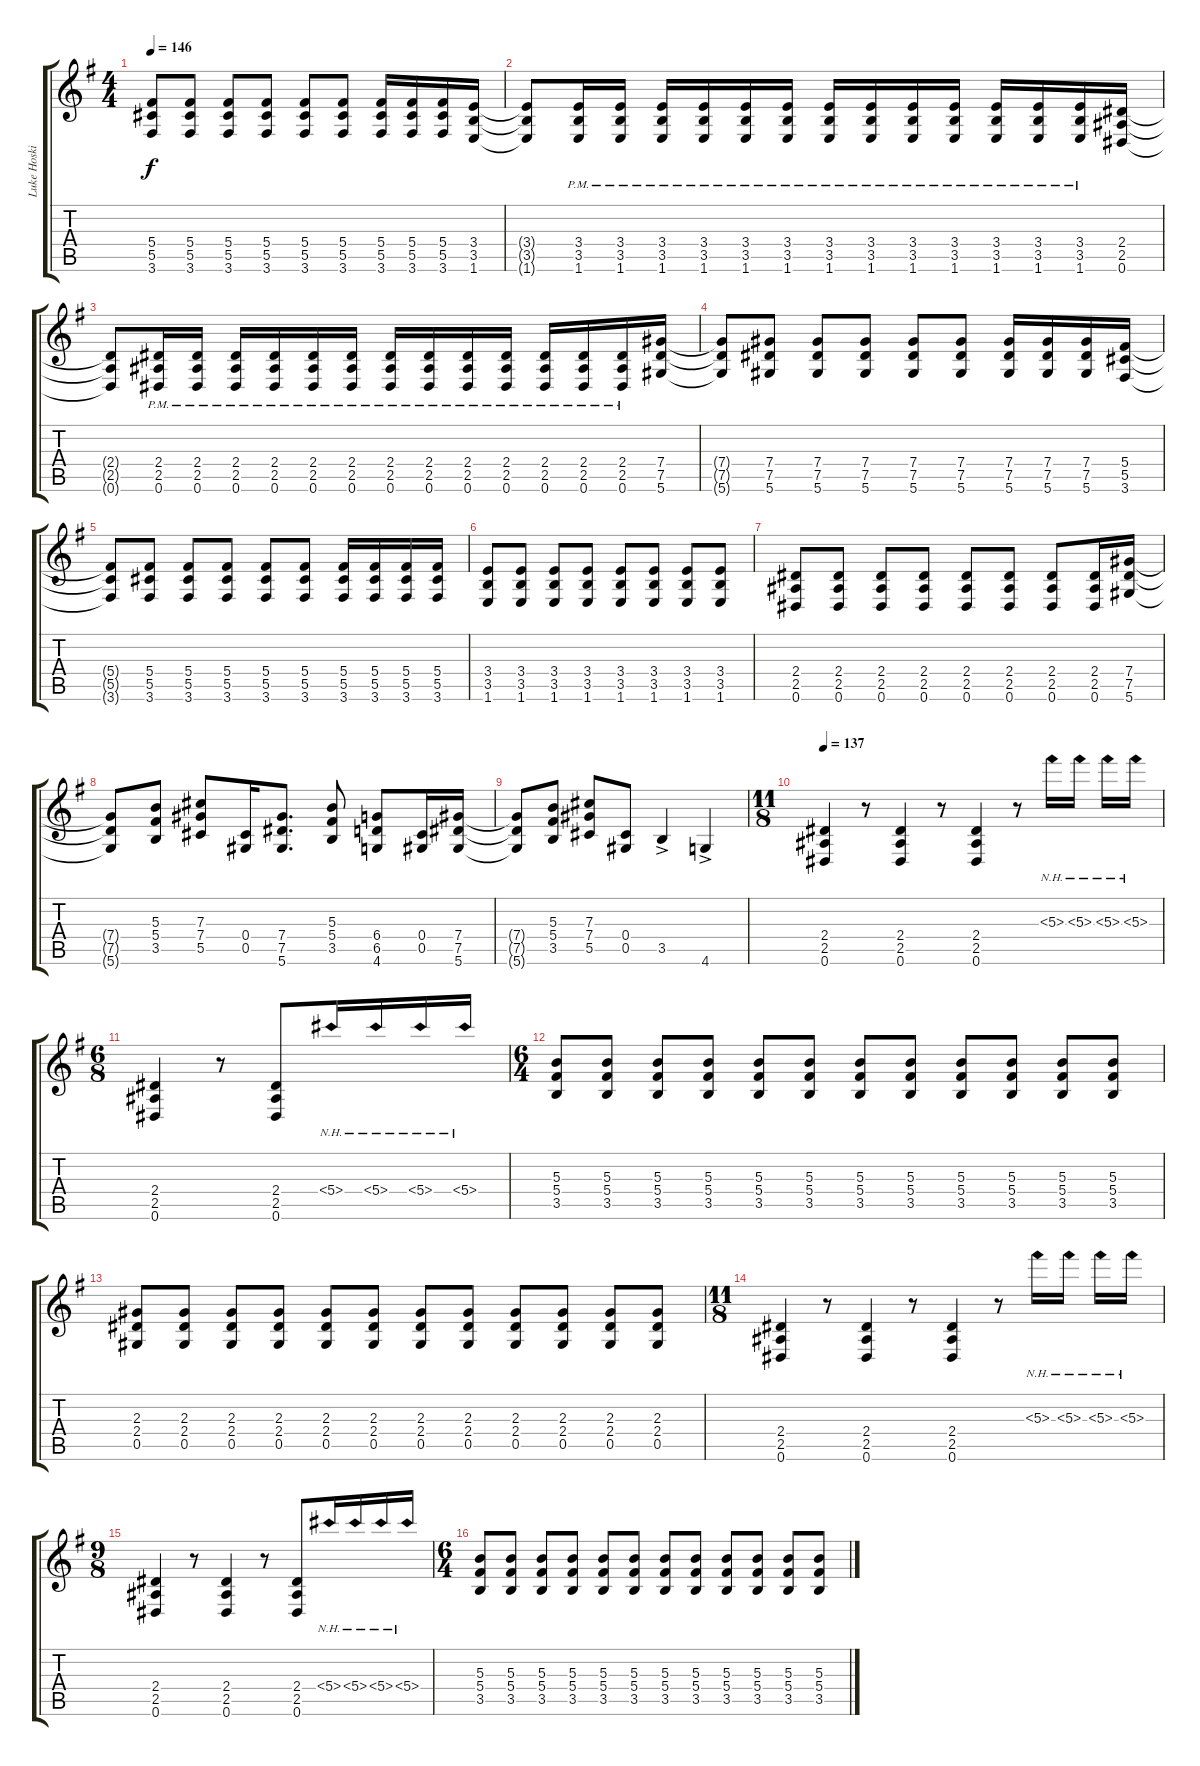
\track ("Luke Hoskin" "Luke Hoski") {instrument overdrivenguitar}
\staff {score tabs}
\tuning (Eb4 Bb3 Gb3 Db3 Ab2 Eb2) {hide}
\ts (4 4)
\tempo 146
\clef g2
\ks g
(5.4{t} 5.5{t} 3.6{t}).8{dy f} (5.4 5.5 3.6).8 (5.4 5.5 3.6).8 (5.4 5.5 3.6).8 (5.4 5.5 3.6).8 (5.4 5.5 3.6).8 (5.4 5.5 3.6).16 (5.4 5.5 3.6).16 (5.4 5.5 3.6).16 (3.4 3.5 1.6).16 |
(3.4{t} 3.5{t} 1.6{t}).8 (3.4{pm} 3.5{pm} 1.6{pm}).16 (3.4{pm} 3.5{pm} 1.6{pm}).16 (3.4{pm} 3.5{pm} 1.6{pm}).16 (3.4{pm} 3.5{pm} 1.6{pm}).16 (3.4{pm} 3.5{pm} 1.6{pm}).16 (3.4{pm} 3.5{pm} 1.6{pm}).16 (3.4{pm} 3.5{pm} 1.6{pm}).16 (3.4{pm} 3.5{pm} 1.6{pm}).16 (3.4{pm} 3.5{pm} 1.6{pm}).16 (3.4{pm} 3.5{pm} 1.6{pm}).16 (3.4{pm} 3.5{pm} 1.6{pm}).16 (3.4{pm} 3.5{pm} 1.6{pm}).16 (3.4{pm} 3.5{pm} 1.6{pm}).16 (2.4 2.5 0.6).16 |
(2.4{t} 2.5{t} 0.6{t}).8 (2.4{pm} 2.5{pm} 0.6{pm}).16 (2.4{pm} 2.5{pm} 0.6{pm}).16 (2.4{pm} 2.5{pm} 0.6{pm}).16 (2.4{pm} 2.5{pm} 0.6{pm}).16 (2.4{pm} 2.5{pm} 0.6{pm}).16 (2.4{pm} 2.5{pm} 0.6{pm}).16 (2.4{pm} 2.5{pm} 0.6{pm}).16 (2.4{pm} 2.5{pm} 0.6{pm}).16 (2.4{pm} 2.5{pm} 0.6{pm}).16 (2.4{pm} 2.5{pm} 0.6{pm}).16 (2.4{pm} 2.5{pm} 0.6{pm}).16 (2.4{pm} 2.5{pm} 0.6{pm}).16 (2.4{pm} 2.5{pm} 0.6{pm}).16 (7.4 7.5 5.6).16 |
(7.4{t} 7.5{t} 5.6{t}).8 (7.4 7.5 5.6).8 (7.4 7.5 5.6).8 (7.4 7.5 5.6).8 (7.4 7.5 5.6).8 (7.4 7.5 5.6).8 (7.4 7.5 5.6).16 (7.4 7.5 5.6).16 (7.4 7.5 5.6).16 (5.4 5.5 3.6).16 |
(5.4{t} 5.5{t} 3.6{t}).8 (5.4 5.5 3.6).8 (5.4 5.5 3.6).8 (5.4 5.5 3.6).8 (5.4 5.5 3.6).8 (5.4 5.5 3.6).8 (5.4 5.5 3.6).16 (5.4 5.5 3.6).16 (5.4 5.5 3.6).16 (5.4 5.5 3.6).16 |
(3.4 3.5 1.6).8 (3.4 3.5 1.6).8 (3.4 3.5 1.6).8 (3.4 3.5 1.6).8 (3.4 3.5 1.6).8 (3.4 3.5 1.6).8 (3.4 3.5 1.6).8 (3.4 3.5 1.6).8 |
(2.4 2.5 0.6).8 (2.4 2.5 0.6).8 (2.4 2.5 0.6).8 (2.4 2.5 0.6).8 (2.4 2.5 0.6).8 (2.4 2.5 0.6).8 (2.4 2.5 0.6).8 (2.4 2.5 0.6).16 (7.4 7.5 5.6).16 |
(7.4{t} 7.5{t} 5.6{t}).8 (5.3 5.4 3.5).8 (7.3 7.4 5.5).8 (0.4 0.5).16 (7.4 7.5 5.6).8{d} (5.3 5.4 3.5).8 (6.4 6.5 4.6).8 (0.4 0.5).16 (7.4 7.5 5.6).16 |
(7.4{t} 7.5{t} 5.6{t}).8 (5.3 5.4 3.5).8 (7.3 7.4 5.5).8 (0.4 0.5).8 3.5{ac}.4 4.6{ac}.4 |
\ts (11 8)
\tempo 137
(2.4 2.5 0.6).4 r.8 (2.4 2.5 0.6).4 r.8 (2.4 2.5 0.6).4 r.8 5.3{nh}.16 5.3{nh}.16 5.3{nh}.16 5.3{nh}.16 |
\ts (6 8)
(2.4 2.5 0.6).4 r.8 (2.4 2.5 0.6).8 5.4{nh}.16 5.4{nh}.16 5.4{nh}.16 5.4{nh}.16 |
\ts (6 4)
(5.3 5.4 3.5).8 (5.3 5.4 3.5).8 (5.3 5.4 3.5).8 (5.3 5.4 3.5).8 (5.3 5.4 3.5).8 (5.3 5.4 3.5).8 (5.3 5.4 3.5).8 (5.3 5.4 3.5).8 (5.3 5.4 3.5).8 (5.3 5.4 3.5).8 (5.3 5.4 3.5).8 (5.3 5.4 3.5).8 |
(2.3 2.4 0.5).8 (2.3 2.4 0.5).8 (2.3 2.4 0.5).8 (2.3 2.4 0.5).8 (2.3 2.4 0.5).8 (2.3 2.4 0.5).8 (2.3 2.4 0.5).8 (2.3 2.4 0.5).8 (2.3 2.4 0.5).8 (2.3 2.4 0.5).8 (2.3 2.4 0.5).8 (2.3 2.4 0.5).8 |
\ts (11 8)
(2.4 2.5 0.6).4 r.8 (2.4 2.5 0.6).4 r.8 (2.4 2.5 0.6).4 r.8 5.3{nh}.16 5.3{nh}.16 5.3{nh}.16 5.3{nh}.16 |
\ts (9 8)
(2.4 2.5 0.6).4 r.8 (2.4 2.5 0.6).4 r.8 (2.4 2.5 0.6).8 5.4{nh}.16 5.4{nh}.16 5.4{nh}.16 5.4{nh}.16 |
\ts (6 4)
(5.3 5.4 3.5).8 (5.3 5.4 3.5).8 (5.3 5.4 3.5).8 (5.3 5.4 3.5).8 (5.3 5.4 3.5).8 (5.3 5.4 3.5).8 (5.3 5.4 3.5).8 (5.3 5.4 3.5).8 (5.3 5.4 3.5).8 (5.3 5.4 3.5).8 (5.3 5.4 3.5).8 (5.3 5.4 3.5).8
